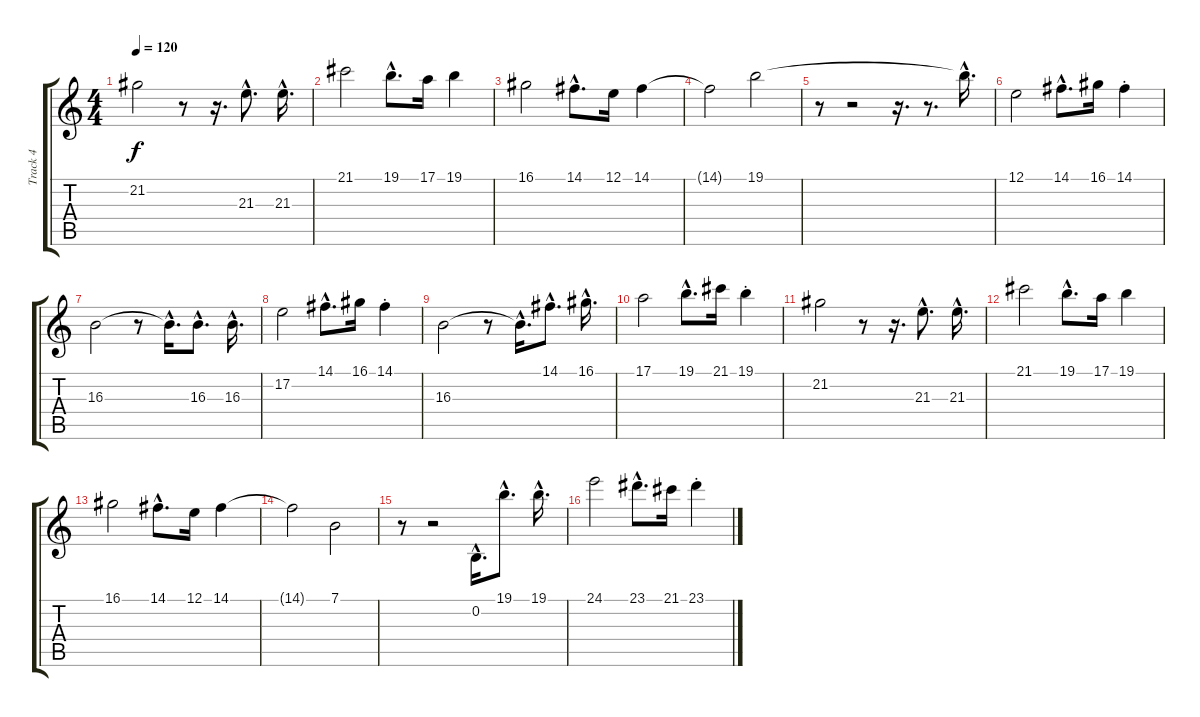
\track ("Track 4" "Track 4") {instrument stringensemble2}
\staff {score tabs}
\tuning (E4 B3 G3 D3 A2 E2) {hide}
\ts (4 4)
\tempo 120
\clef g2
\ks c
21.2.2{dy f} r.8 r.16{d} 21.3{hac}.8{d} 21.3{hac}.16{d} |
21.1.2 19.1{hac}.8{d} 17.1.16 19.1.4 |
16.1.2 14.1{hac}.8{d} 12.1.16 14.1.4 |
14.1{t}.2 19.1.2 |
r.8 r.2 r.16{d} r.8{d} 19.1{hac t}.16{d} |
12.1.2 14.1{hac}.8{d} 16.1.16 14.1{st}.4 |
16.3.2 r.8 16.3{hac t}.16{d} 16.3{hac}.8{d} 16.3{hac}.16{d} |
17.2.2 14.1{hac}.8{d} 16.1.16 14.1{st}.4 |
16.3.2 r.8 16.3{hac t}.16{d} 14.1{hac}.8{d} 16.1{hac}.16{d} |
17.1.2 19.1{hac}.8{d} 21.1.16 19.1{st}.4 |
21.2.2 r.8 r.16{d} 21.3{hac}.8{d} 21.3{hac}.16{d} |
21.1.2 19.1{hac}.8{d} 17.1.16 19.1.4 |
16.1.2 14.1{hac}.8{d} 12.1.16 14.1.4 |
14.1{t}.2 7.1.2 |
r.8 r.2 0.2{hac}.16{d} 19.1{hac}.8{d} 19.1{hac}.16{d} |
24.1.2 23.1{hac}.8{d} 21.1.16 23.1{st}.4
